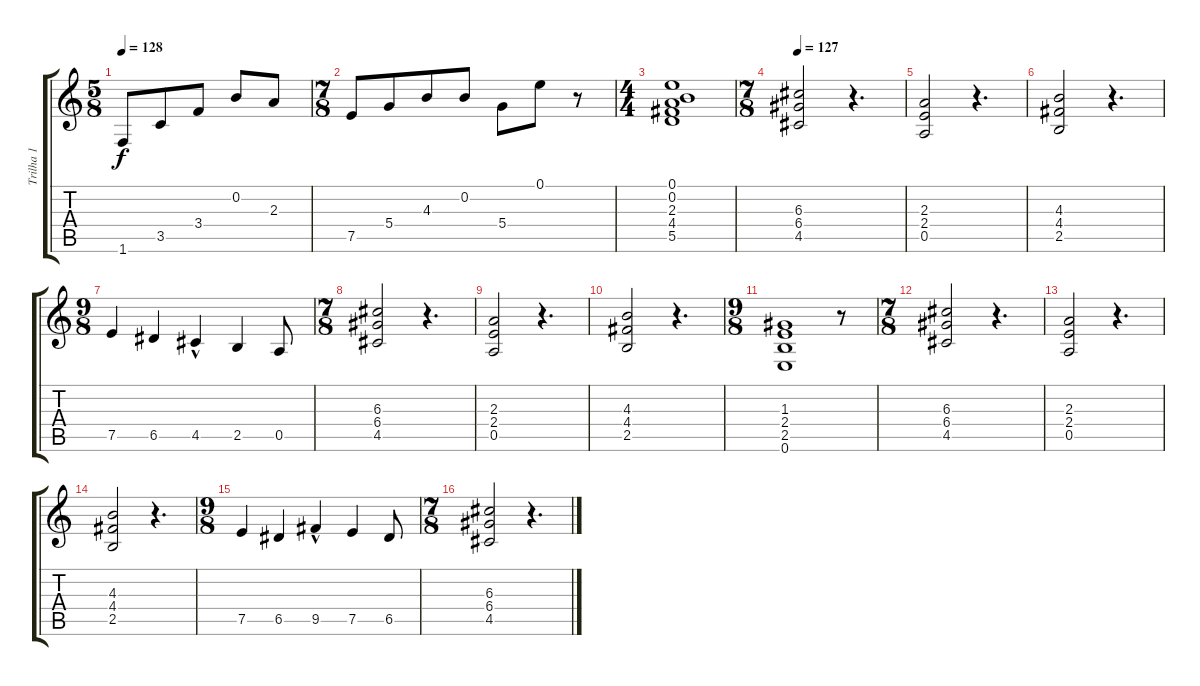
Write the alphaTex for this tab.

\track ("Trilha 1" "Trilha 1") {instrument acousticguitarnylon}
\staff {score tabs}
\tuning (E4 B3 G3 D3 A2 E2) {hide}
\ts (5 8)
\tempo 128
\clef g2
\ks c
1.6.8{dy f} 3.5.8 3.4.8 0.2.8 2.3.8 |
\ts (7 8)
7.5.8 5.4.8 4.3.8 0.2.8 5.4.8 0.1.8 r.8 |
\ts (4 4)
(0.1 0.2 2.3 4.4 5.5).1 |
\ts (7 8)
\tempo 127
(6.3 6.4 4.5).2 r.4{d} |
(2.3 2.4 0.5).2 r.4{d} |
(4.3 4.4 2.5).2 r.4{d} |
\ts (9 8)
7.5.4 6.5.4 4.5{hac}.4 2.5.4 0.5.8 |
\ts (7 8)
(6.3 6.4 4.5).2 r.4{d} |
(2.3 2.4 0.5).2 r.4{d} |
(4.3 4.4 2.5).2 r.4{d} |
\ts (9 8)
(1.3 2.4 2.5 0.6).1 r.8 |
\ts (7 8)
(6.3 6.4 4.5).2 r.4{d} |
(2.3 2.4 0.5).2 r.4{d} |
(4.3 4.4 2.5).2 r.4{d} |
\ts (9 8)
7.5.4 6.5.4 9.5{hac}.4 7.5.4 6.5.8 |
\ts (7 8)
(6.3 6.4 4.5).2 r.4{d}
